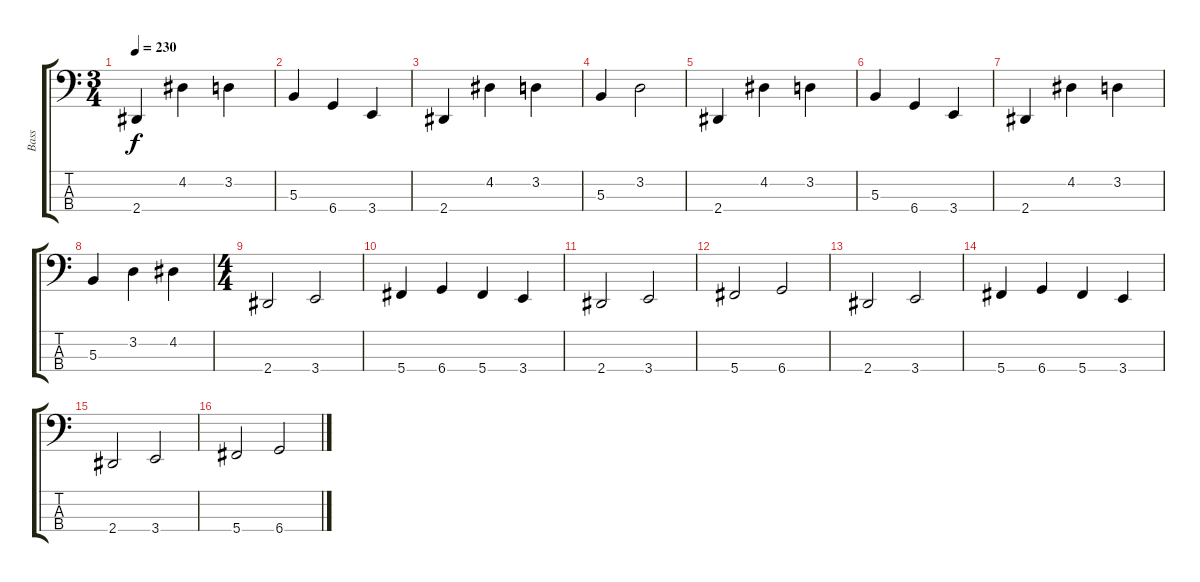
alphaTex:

\track ("Bass" "Bass") {instrument electricbasspick}
\staff {score tabs}
\tuning (E2 B1 Gb1 Db1) {hide}
\ts (3 4)
\tempo 230
\clef f4
\ks c
2.4.4{dy f} 4.2.4 3.2.4 |
5.3.4 6.4.4 3.4.4 |
2.4.4 4.2.4 3.2.4 |
5.3.4 3.2.2 |
2.4.4 4.2.4 3.2.4 |
5.3.4 6.4.4 3.4.4 |
2.4.4 4.2.4 3.2.4 |
5.3.4 3.2.4 4.2.4 |
\ts (4 4)
2.4.2 3.4.2 |
5.4.4 6.4.4 5.4.4 3.4.4 |
2.4.2 3.4.2 |
5.4.2 6.4.2 |
2.4.2 3.4.2 |
5.4.4 6.4.4 5.4.4 3.4.4 |
2.4.2 3.4.2 |
5.4.2 6.4.2
